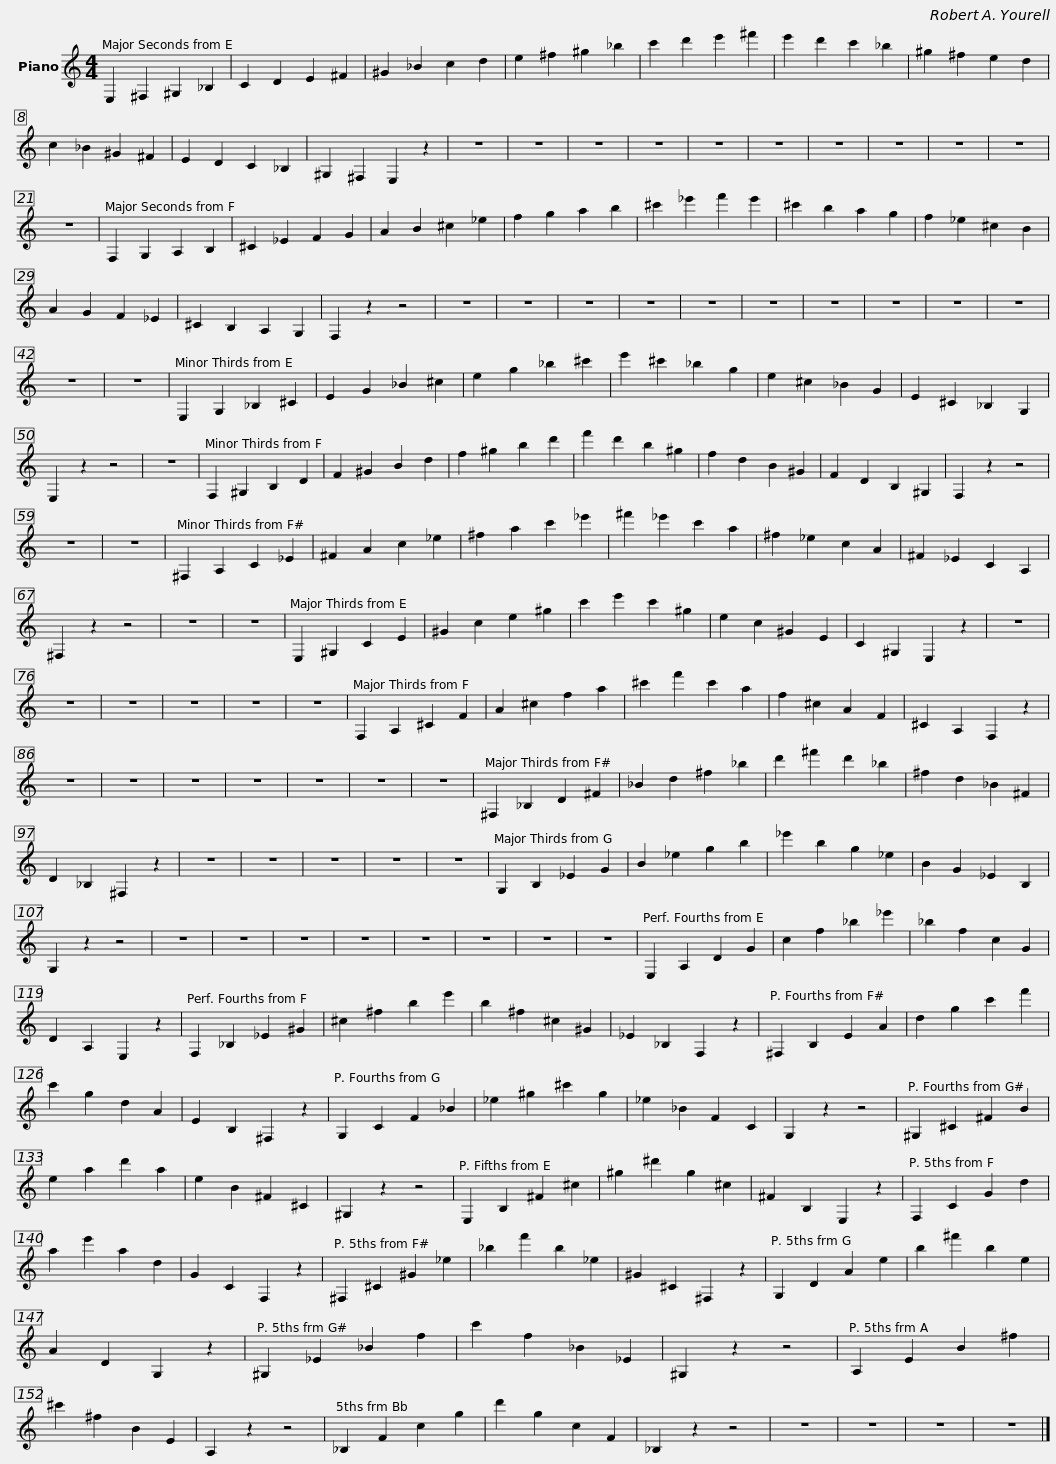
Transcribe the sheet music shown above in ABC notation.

X:1
L:1/8
M:4/4
I:linebreak $
K:C
V:1 treble
V:1
 E,2 ^F,2 ^G,2 _B,2 | C2 D2 E2 ^F2 | ^G2 _B2 c2 d2 | e2 ^f2 ^g2 _b2 | c'2 d'2 e'2 ^f'2 | %5
 e'2 d'2 c'2 _b2 | ^g2 ^f2 e2 d2 |$ c2 _B2 ^G2 ^F2 | E2 D2 C2 _B,2 | ^G,2 ^F,2 E,2 z2 | %10
 z8 | z8 | z8 | z8 | z8 | %15
 z8 | z8 | z8 | z8 | z8 | %20
 z8 |$ F,2 G,2 A,2 B,2 | ^C2 _E2 F2 G2 | A2 B2 ^c2 _e2 | f2 g2 a2 b2 | %25
 ^c'2 _e'2 f'2 e'2 | ^c'2 b2 a2 g2 | f2 _e2 ^c2 B2 | A2 G2 F2 _E2 |$ ^C2 B,2 A,2 G,2 | %30
 F,2 z2 z4 | z8 | z8 | z8 | z8 | %35
 z8 | z8 | z8 | z8 | z8 | %40
 z8 | z8 | z8 | E,2 G,2 _B,2 ^C2 |$ E2 G2 _B2 ^c2 | %45
 e2 g2 _b2 ^c'2 | e'2 ^c'2 _b2 g2 | e2 ^c2 _B2 G2 | E2 ^C2 _B,2 G,2 | E,2 z2 z4 | %50
 z8 | F,2 ^G,2 B,2 D2 |$ F2 ^G2 B2 d2 | f2 ^g2 b2 d'2 | f'2 d'2 b2 ^g2 | %55
 f2 d2 B2 ^G2 | F2 D2 B,2 ^G,2 | F,2 z2 z4 | z8 | z8 | %60
 ^F,2 A,2 C2 _E2 |$ ^F2 A2 c2 _e2 | ^f2 a2 c'2 _e'2 | ^f'2 _e'2 c'2 a2 | ^f2 _e2 c2 A2 | %65
 ^F2 _E2 C2 A,2 | ^F,2 z2 z4 | z8 | z8 | E,2 ^G,2 C2 E2 |$ %70
 ^G2 c2 e2 ^g2 | c'2 e'2 c'2 ^g2 | e2 c2 ^G2 E2 | C2 ^G,2 E,2 z2 | z8 | %75
 z8 | z8 | z8 | z8 | z8 | %80
 F,2 A,2 ^C2 F2 |$ A2 ^c2 f2 a2 | ^c'2 f'2 c'2 a2 | f2 ^c2 A2 F2 | ^C2 A,2 F,2 z2 | %85
 z8 | z8 | z8 | z8 | z8 | %90
 z8 | z8 | ^F,2 _B,2 D2 ^F2 |$ _B2 d2 ^f2 _b2 | d'2 ^f'2 d'2 _b2 | %95
 ^f2 d2 _B2 ^F2 | D2 _B,2 ^F,2 z2 | z8 | z8 | z8 | %100
 z8 | z8 | G,2 B,2 _E2 G2 |$ B2 _e2 g2 b2 | _e'2 b2 g2 _e2 | %105
 B2 G2 _E2 B,2 | G,2 z2 z4 | z8 | z8 | z8 | %110
 z8 | z8 | z8 | z8 | z8 | %115
 E,2 A,2 D2 G2 |$ c2 f2 _b2 _e'2 | _b2 f2 c2 G2 | D2 A,2 E,2 z2 | F,2 _B,2 _E2 ^G2 | %120
 ^c2 ^f2 b2 e'2 | b2 ^f2 ^c2 ^G2 | _E2 _B,2 F,2 z2 | ^F,2 B,2 E2 A2 |$ d2 g2 c'2 f'2 | %125
 c'2 g2 d2 A2 | E2 B,2 ^F,2 z2 | G,2 C2 F2 _B2 | _e2 ^g2 ^c'2 g2 | _e2 _B2 F2 C2 | %130
 G,2 z2 z4 | ^G,2 ^C2 ^F2 B2 |$ e2 a2 d'2 a2 | e2 B2 ^F2 ^C2 | ^G,2 z2 z4 | %135
 E,2 B,2 ^F2 ^c2 | ^g2 ^d'2 g2 ^c2 | ^F2 B,2 E,2 z2 | F,2 C2 G2 d2 | a2 e'2 a2 d2 |$ %140
 G2 C2 F,2 z2 | ^F,2 ^C2 ^G2 _e2 | _b2 f'2 b2 _e2 | ^G2 ^C2 ^F,2 z2 | G,2 D2 A2 e2 | %145
 b2 ^f'2 b2 e2 | A2 D2 G,2 z2 | ^G,2 _E2 _B2 f2 |$ c'2 f2 _B2 _E2 | ^G,2 z2 z4 | %150
 A,2 E2 B2 ^f2 | ^c'2 ^f2 B2 E2 | A,2 z2 z4 | _B,2 F2 c2 g2 | d'2 g2 c2 F2 | %155
 _B,2 z2 z4 | z8 | z8 | z8 |$ z8 |] %160
